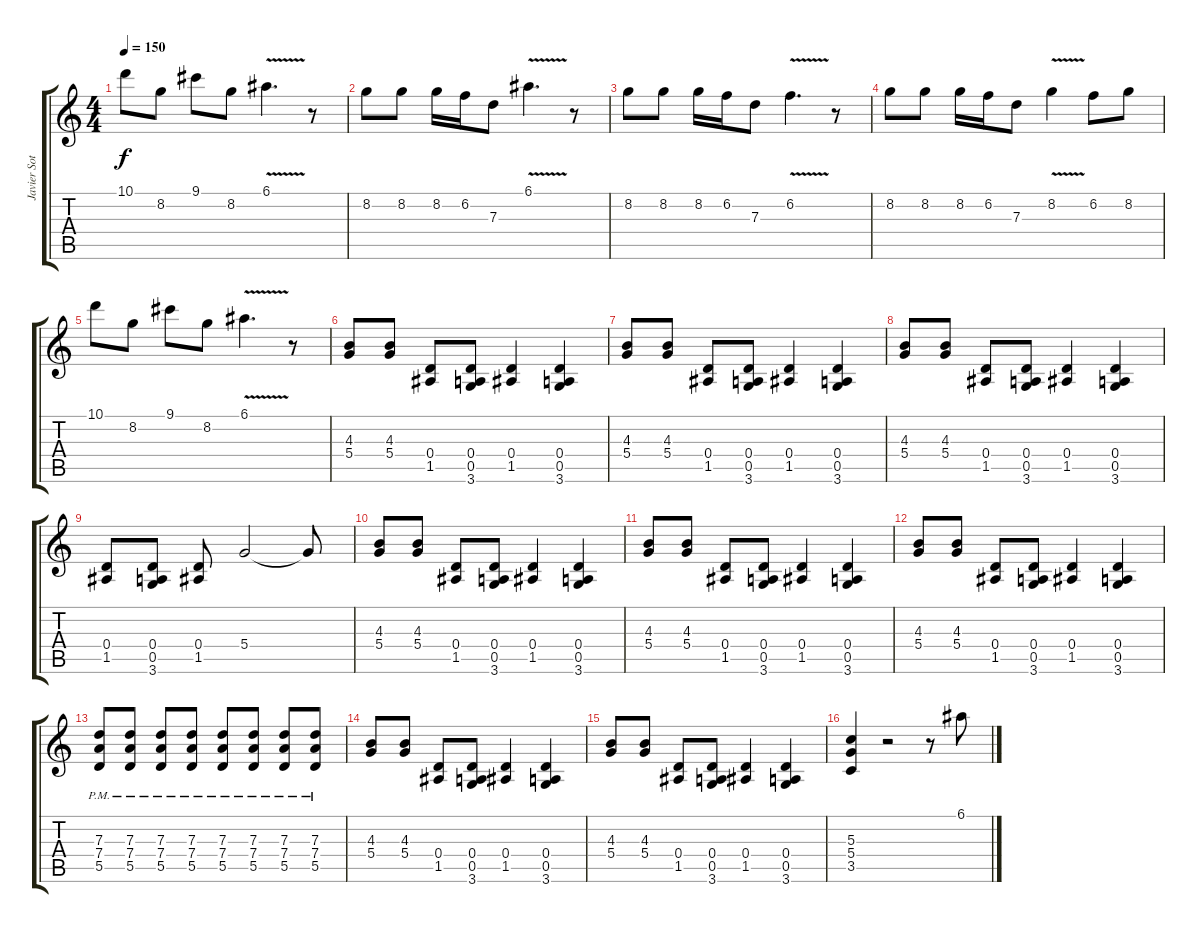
\track ("Javier Soto - Guitarra solista" "Javier Sot") {instrument distortionguitar}
\staff {score tabs}
\tuning (E4 B3 G3 D3 A2 E2) {hide}
\ts (4 4)
\tempo 150
\clef g2
\ks c
10.1.8{dy f} 8.2.8 9.1.8 8.2.8 6.1{v}.4{d} r.8 |
8.2.8 8.2.8 8.2.16 6.2.16 7.3.8 6.1{v}.4{d} r.8 |
8.2.8 8.2.8 8.2.16 6.2.16 7.3.8 6.2{v}.4{d} r.8 |
8.2.8 8.2.8 8.2.16 6.2.16 7.3.8 8.2{v}.4 6.2.8 8.2.8 |
10.1.8 8.2.8 9.1.8 8.2.8 6.1{v}.4{d} r.8 |
(4.3 5.4).8 (4.3 5.4).8 (0.4 1.5).8 (0.4 0.5 3.6).8 (0.4 1.5).4 (0.4 0.5 3.6).4 |
(4.3 5.4).8 (4.3 5.4).8 (0.4 1.5).8 (0.4 0.5 3.6).8 (0.4 1.5).4 (0.4 0.5 3.6).4 |
(4.3 5.4).8 (4.3 5.4).8 (0.4 1.5).8 (0.4 0.5 3.6).8 (0.4 1.5).4 (0.4 0.5 3.6).4 |
(0.4 1.5).8 (0.4 0.5 3.6).8 (0.4 1.5).8 5.4.2 5.4{t}.8 |
(4.3 5.4).8 (4.3 5.4).8 (0.4 1.5).8 (0.4 0.5 3.6).8 (0.4 1.5).4 (0.4 0.5 3.6).4 |
(4.3 5.4).8 (4.3 5.4).8 (0.4 1.5).8 (0.4 0.5 3.6).8 (0.4 1.5).4 (0.4 0.5 3.6).4 |
(4.3 5.4).8 (4.3 5.4).8 (0.4 1.5).8 (0.4 0.5 3.6).8 (0.4 1.5).4 (0.4 0.5 3.6).4 |
(7.3{pm} 7.4{pm} 5.5{pm}).8 (7.3{pm} 7.4{pm} 5.5{pm}).8 (7.3{pm} 7.4{pm} 5.5{pm}).8 (7.3{pm} 7.4{pm} 5.5{pm}).8 (7.3{pm} 7.4{pm} 5.5{pm}).8 (7.3{pm} 7.4{pm} 5.5{pm}).8 (7.3{pm} 7.4{pm} 5.5{pm}).8 (7.3{pm} 7.4{pm} 5.5{pm}).8 |
(4.3 5.4).8 (4.3 5.4).8 (0.4 1.5).8 (0.4 0.5 3.6).8 (0.4 1.5).4 (0.4 0.5 3.6).4 |
(4.3 5.4).8 (4.3 5.4).8 (0.4 1.5).8 (0.4 0.5 3.6).8 (0.4 1.5).4 (0.4 0.5 3.6).4 |
(5.3 5.4 3.5).4 r.2 r.8 6.1.8
